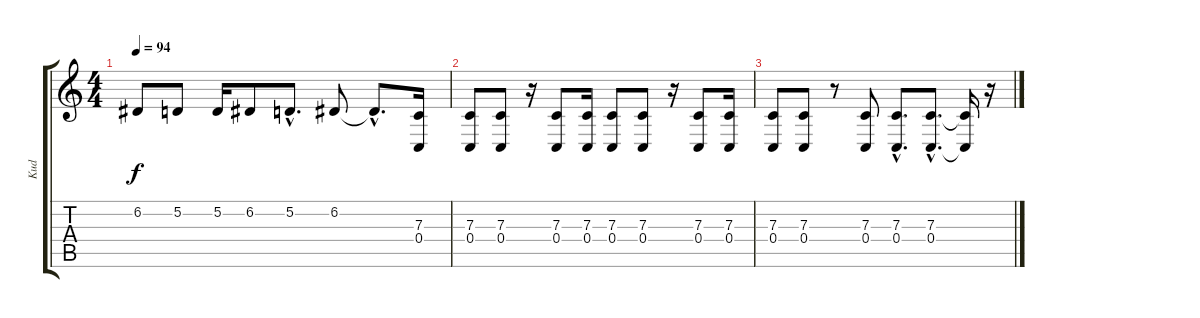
\track ("Kud" "Kud") {instrument clarinet}
\staff {score tabs}
\tuning (D4 A3 F3 C3 G2 C2) {hide}
\ts (4 4)
\tempo 94
\clef g2
\ks c
6.2{t}.8{dy f} 5.2.8 5.2.16 6.2.8 5.2{hac}.8{d} 6.2.8 6.2{hac t}.8{d} (7.3 0.4).16 |
(7.3 0.4).8 (7.3 0.4).8 r.16 (7.3 0.4).8 (7.3 0.4).16 (7.3 0.4).8 (7.3 0.4).8 r.16 (7.3 0.4).8 (7.3 0.4).16 |
(7.3 0.4).8 (7.3 0.4).8 r.8 (7.3 0.4).8 (7.3{hac} 0.4{hac}).8{d} (7.3{hac} 0.4{hac}).8{d} (7.3{t} 0.4{t}).16 r.16
